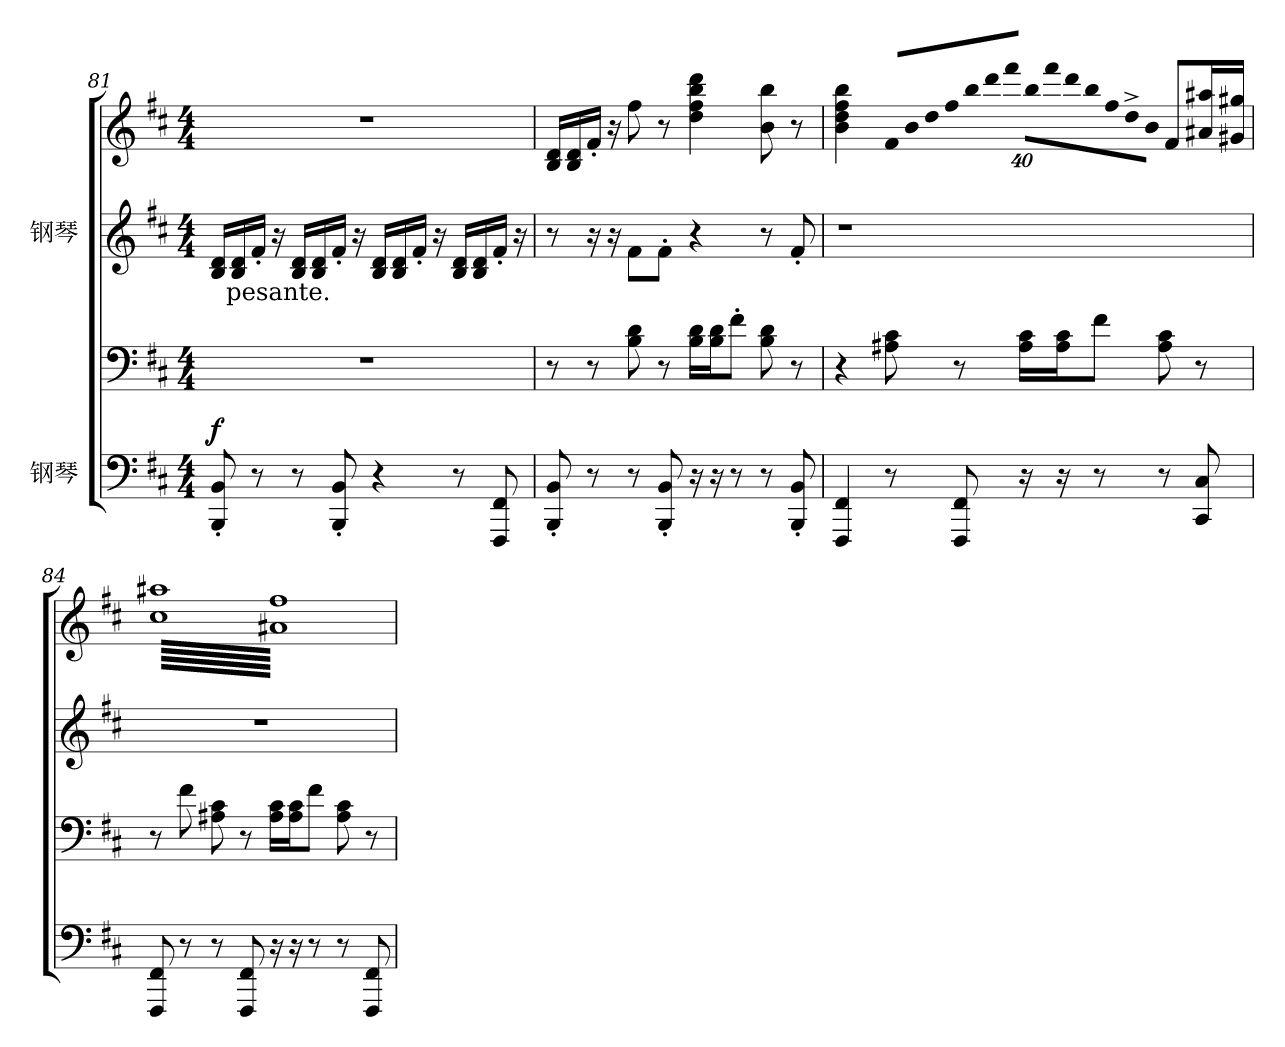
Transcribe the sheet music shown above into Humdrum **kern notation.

**kern	**kern	**dynam	**kern	**text	**kern
*part2	*part2	*part2	*part1	*part1	*part1
*staff4	*staff3	*staff3/4	*staff2	*staff2	*staff1
*I"钢琴	*	*	*I"钢琴	*	*
*clefF4	*clefF4	*	*clefG2	*	*clefG2
*k[f#c#]	*k[f#c#]	*	*k[f#c#]	*	*k[f#c#]
*M4/4	*M4/4	*	*M4/4	*	*M4/4
=81	=81	=81	=81	=81	=81
!	!	!LO:DY:a=2	!	!	!
8BBB/' 8BB/'	1r	f	16B/ 16d/LL	.	1r
.	.	.	16B/ 16d/	pesante.	.
8r	.	.	16f#'/JJ	.	.
.	.	.	16r	.	.
8r	.	.	16B/ 16d/LL	.	.
.	.	.	16B/ 16d/	.	.
8BBB/' 8BB/'	.	.	16f#'/JJ	.	.
.	.	.	16r	.	.
4r	.	.	16B/ 16d/LL	.	.
.	.	.	16B/ 16d/	.	.
.	.	.	16f#'/JJ	.	.
.	.	.	16r	.	.
8r	.	.	16B/ 16d/LL	.	.
.	.	.	16B/ 16d/	.	.
8FFF#/ 8FF#/	.	.	16f#'/JJ	.	.
.	.	.	16r	.	.
=82	=82	=82	=82	=82	=82
8BBB/' 8BB/'	8r	.	8r	.	16B/ 16d/LL
.	.	.	.	.	16B/ 16d/
8r	8r	.	16r	.	16f#'/JJ
.	.	.	16r	.	16r
8r	8B\ 8d\	.	8f#\L	.	8ff#\
8BBB/' 8BB/'	8r	.	8f#'\J	.	8r
16r	16B\ 16d\LL	.	4r	.	4dd\ 4ff#\ 4bb\ 4ddd\
16r	16B\ 16d\J	.	.	.	.
8r	8f#'\J	.	.	.	.
8r	8B\ 8d\	.	8r	.	8b\ 8bb\
8BBB/' 8BB/'	8r	.	8f#'/	.	8r
=83	=83	=83	=83	=83	=83
4FFF#/ 4FF#/	4r	.	320ryy	.	4b\ 4dd\ 4ff#\ 4bb\
.	.	.	1r	.	.
*	*	*	*	*	*Xbrackettup
!	!	!	!	!	!LO:N:vis=16
8r	8A#X\ 8c#\	.	.	.	640%23f#/LL
!	!	!	!	!	!LO:N:vis=16
.	.	.	.	.	640%23b/
!	!	!	!	!	!LO:N:vis=16
.	.	.	.	.	640%23dd/
!	!	!	!	!	!LO:N:vis=16
.	.	.	.	.	640%23ff#/
8FFF#/ 8FF#/	8r	.	.	.	.
!	!	!	!	!	!LO:N:vis=16
.	.	.	.	.	640%23bb/
!	!	!	!	!	!LO:N:vis=16
.	.	.	.	.	640%23ddd/
!	!	!	!	!	!LO:N:vis=16
.	.	.	.	.	640%23fff#/JJ
16r	16A#\ 16c#\LL	.	.	.	.
!	!	!	!	!	!LO:N:vis=16
.	.	.	.	.	640%23bb\LL
!	!	!	!	!	!LO:N:vis=16
.	.	.	.	.	640%23fff#\
16r	16A#\ 16c#\J	.	.	.	.
!	!	!	!	!	!LO:N:vis=16
.	.	.	.	.	640%23ddd\
!	!	!	!	!	!LO:N:vis=16
.	.	.	.	.	640%23bb\
8r	8f#\J	.	.	.	.
!	!	!	!	!	!LO:N:vis=16
.	.	.	.	.	640%23ff#\
!	!	!	!	!	!LO:N:vis=16
.	.	.	.	.	640%23dd^\
!	!	!	!	!	!LO:N:vis=16
.	.	.	.	.	640%23b\JJ
8r	8A#\ 8c#\	.	.	.	.
.	.	.	.	.	8f#/L
8CC#/ 8C#/	8r	.	.	.	.
.	.	.	.	.	16a#X/ 16aa#X/L
.	.	.	.	.	16g#X/ 16gg#X/JJ
320ryy	320ryy	.	.	.	.
=84	=84	=84	=84	=84	=84
*	*	*	*	*	*tremolo
8FFF#/ 8FF#/	8r	.	1r	.	64cc# 64aa#XLLLL
.	.	.	.	.	64a#X 64ff#
.	.	.	.	.	64cc# 64aa#X
.	.	.	.	.	64a#X 64ff#
.	.	.	.	.	64cc# 64aa#X
.	.	.	.	.	64a#X 64ff#
.	.	.	.	.	64cc# 64aa#X
.	.	.	.	.	64a#X 64ff#
8r	8f#\	.	.	.	64cc# 64aa#X
.	.	.	.	.	64a#X 64ff#
.	.	.	.	.	64cc# 64aa#X
.	.	.	.	.	64a#X 64ff#
.	.	.	.	.	64cc# 64aa#X
.	.	.	.	.	64a#X 64ff#
.	.	.	.	.	64cc# 64aa#X
.	.	.	.	.	64a#X 64ff#
8r	8A#X\ 8c#\	.	.	.	64cc# 64aa#X
.	.	.	.	.	64a#X 64ff#
.	.	.	.	.	64cc# 64aa#X
.	.	.	.	.	64a#X 64ff#
.	.	.	.	.	64cc# 64aa#X
.	.	.	.	.	64a#X 64ff#
.	.	.	.	.	64cc# 64aa#X
.	.	.	.	.	64a#X 64ff#
8FFF#/ 8FF#/	8r	.	.	.	64cc# 64aa#X
.	.	.	.	.	64a#X 64ff#
.	.	.	.	.	64cc# 64aa#X
.	.	.	.	.	64a#X 64ff#
.	.	.	.	.	64cc# 64aa#X
.	.	.	.	.	64a#X 64ff#
.	.	.	.	.	64cc# 64aa#X
.	.	.	.	.	64a#X 64ff#
16r	16A#\ 16c#\LL	.	.	.	64cc# 64aa#X
.	.	.	.	.	64a#X 64ff#
.	.	.	.	.	64cc# 64aa#X
.	.	.	.	.	64a#X 64ff#
16r	16A#\ 16c#\J	.	.	.	64cc# 64aa#X
.	.	.	.	.	64a#X 64ff#
.	.	.	.	.	64cc# 64aa#X
.	.	.	.	.	64a#X 64ff#
8r	8f#\J	.	.	.	64cc# 64aa#X
.	.	.	.	.	64a#X 64ff#
.	.	.	.	.	64cc# 64aa#X
.	.	.	.	.	64a#X 64ff#
.	.	.	.	.	64cc# 64aa#X
.	.	.	.	.	64a#X 64ff#
.	.	.	.	.	64cc# 64aa#X
.	.	.	.	.	64a#X 64ff#
8r	8A#\ 8c#\	.	.	.	64cc# 64aa#X
.	.	.	.	.	64a#X 64ff#
.	.	.	.	.	64cc# 64aa#X
.	.	.	.	.	64a#X 64ff#
.	.	.	.	.	64cc# 64aa#X
.	.	.	.	.	64a#X 64ff#
.	.	.	.	.	64cc# 64aa#X
.	.	.	.	.	64a#X 64ff#
8FFF#/ 8FF#/	8r	.	.	.	64cc# 64aa#X
.	.	.	.	.	64a#X 64ff#
.	.	.	.	.	64cc# 64aa#X
.	.	.	.	.	64a#X 64ff#
.	.	.	.	.	64cc# 64aa#X
.	.	.	.	.	64a#X 64ff#
.	.	.	.	.	64cc# 64aa#X
.	.	.	.	.	64a#X 64ff#JJJJ
*	*	*	*	*	*Xtremolo
.	.	.	.	.	.
.	.	.	.	.	.
.	.	.	.	.	.
.	.	.	.	.	.
.	.	.	.	.	.
.	.	.	.	.	.
.	.	.	.	.	.
.	.	.	.	.	.
.	.	.	.	.	.
.	.	.	.	.	.
.	.	.	.	.	.
.	.	.	.	.	.
.	.	.	.	.	.
.	.	.	.	.	.
.	.	.	.	.	.
.	.	.	.	.	.
.	.	.	.	.	.
.	.	.	.	.	.
.	.	.	.	.	.
.	.	.	.	.	.
.	.	.	.	.	.
.	.	.	.	.	.
.	.	.	.	.	.
.	.	.	.	.	.
.	.	.	.	.	.
.	.	.	.	.	.
.	.	.	.	.	.
.	.	.	.	.	.
.	.	.	.	.	.
.	.	.	.	.	.
.	.	.	.	.	.
.	.	.	.	.	.
=	=	=	=	=	=
*-	*-	*-	*-	*-	*-
